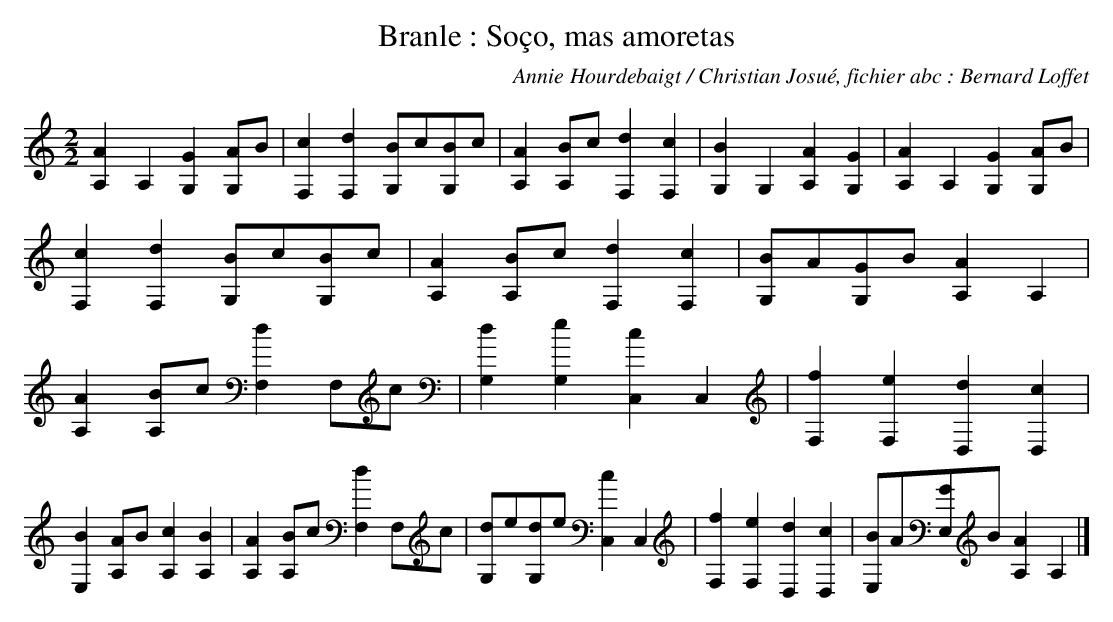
X:1
T:Branle : So\,co, mas amoretas
C:Annie Hourdebaigt / Christian Josué, fichier abc : Bernard Loffet
L:1/8
M:2/2
K:C
[A2A,2]A,2 [G2G,2][AG,]B | [c2F,2][d2F,2] [BG,]c[BG,]c |\
[A2A,2][BA,]c [d2F,2][c2F,2] | [B2G,2]G,2 [A2A,2][G2G,2] |\
[A2A,2]A,2 [G2G,2][AG,]B | [c2F,2][d2F,2] [BG,]c[BG,]c |\
[A2A,2][BA,]c [d2F,2][c2F,2] | [BG,]A[GG,]B [A2A,2]A,2 |\
[A2A,2][BA,]c [d2F,2]F,c | [d2G,2][e2G,2] [c2C,2]C,2 |\
[f2F,2][e2F,2] [d2D,2][c2D,2] | [B2E,2][AA,]B [c2A,2][B2A,2] |\
[A2A,2][BA,]c [d2F,2]F,c | [dG,]e[dG,]e [c2C,2]C,2 |\
[f2F,2][e2F,2] [d2D,2][c2D,2] | [BE,]A[GE,]B [A2A,2]A,2 |]
